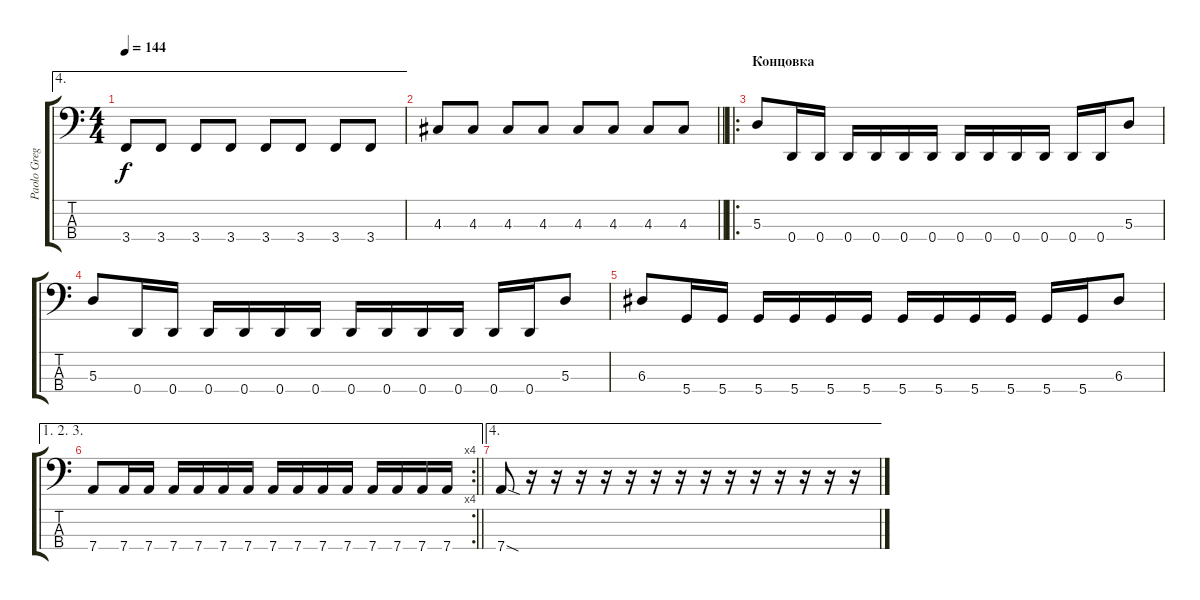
\track ("Paolo Gregoletto" "Paolo Greg") {instrument electricbasspick}
\staff {score tabs}
\tuning (G2 D2 A1 D1) {hide}
\ae 4
\ts (4 4)
\tempo 144
\clef f4
\ks c
3.4.8{dy f} 3.4.8 3.4.8 3.4.8 3.4.8 3.4.8 3.4.8 3.4.8 |
\barLineRight lightlight
4.3.8 4.3.8 4.3.8 4.3.8 4.3.8 4.3.8 4.3.8 4.3.8 |
\ro
\section ("" "Концовка")
5.3.8 0.4.16 0.4.16 0.4.16 0.4.16 0.4.16 0.4.16 0.4.16 0.4.16 0.4.16 0.4.16 0.4.16 0.4.16 5.3.8 |
5.3.8 0.4.16 0.4.16 0.4.16 0.4.16 0.4.16 0.4.16 0.4.16 0.4.16 0.4.16 0.4.16 0.4.16 0.4.16 5.3.8 |
6.3.8 5.4.16 5.4.16 5.4.16 5.4.16 5.4.16 5.4.16 5.4.16 5.4.16 5.4.16 5.4.16 5.4.16 5.4.16 6.3.8 |
\ae (1 2 3)
\rc 4
\barLineRight lightlight
7.4.8 7.4.16 7.4.16 7.4.16 7.4.16 7.4.16 7.4.16 7.4.16 7.4.16 7.4.16 7.4.16 7.4.16 7.4.16 7.4.16 7.4.16 |
\ae 4
7.4{sod}.8 r.16 r.16 r.16 r.16 r.16 r.16 r.16 r.16 r.16 r.16 r.16 r.16 r.16 r.16
